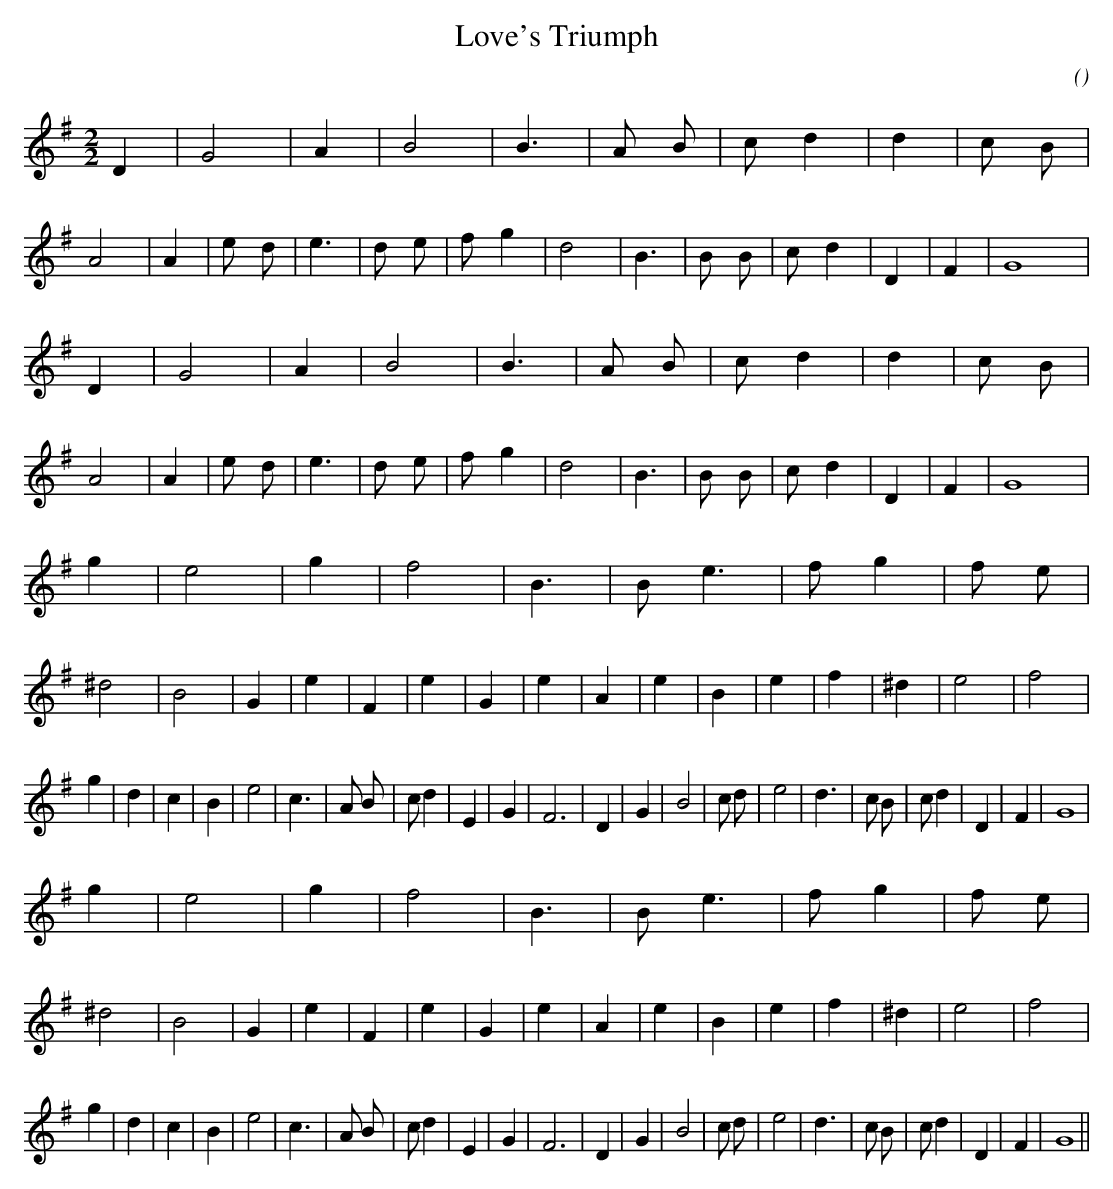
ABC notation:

X:1
T: Love's Triumph
C:
O:
M:2/2
K:G
K:G
M:2/2
L:1/16
D4 |G8 |A4 |B8 |B6 |A2 B2 |c2 d4 |d4 |c2 B2 |A8 |A4 |e2 d2 |e6 |d2 e2 |f2 g4 |d8 |B6 |B2 B2 |c2 d4 |D4 |F4 |G16 |
D4 |G8 |A4 |B8 |B6 |A2 B2 |c2 d4 |d4 |c2 B2 |A8 |A4 |e2 d2 |e6 |d2 e2 |f2 g4 |d8 |B6 |B2 B2 |c2 d4 |D4 |F4 |G16 |
g4 |e8 |g4 |f8 |B6 |B2 e6 |f2 g4 |f2 e2 |^d8 |B8 |G4 |e4 |F4 |e4 |G4 |e4 |A4 |e4 |B4 |e4 |f4 |^d4 |e8 |f8 |
g4 |d4 |c4 |B4 |e8 |c6 |A2 B2 |c2 d4 |E4 |G4 |F12 |D4 |G4 |B8 |c2 d2 |e8 |d6 |c2 B2 |c2 d4 |D4 |F4 |G16 |
g4 |e8 |g4 |f8 |B6 |B2 e6 |f2 g4 |f2 e2 |^d8 |B8 |G4 |e4 |F4 |e4 |G4 |e4 |A4 |e4 |B4 |e4 |f4 |^d4 |e8 |f8 |
g4 |d4 |c4 |B4 |e8 |c6 |A2 B2 |c2 d4 |E4 |G4 |F12 |D4 |G4 |B8 |c2 d2 |e8 |d6 |c2 B2 |c2 d4 |D4 |F4 |G16 ||
